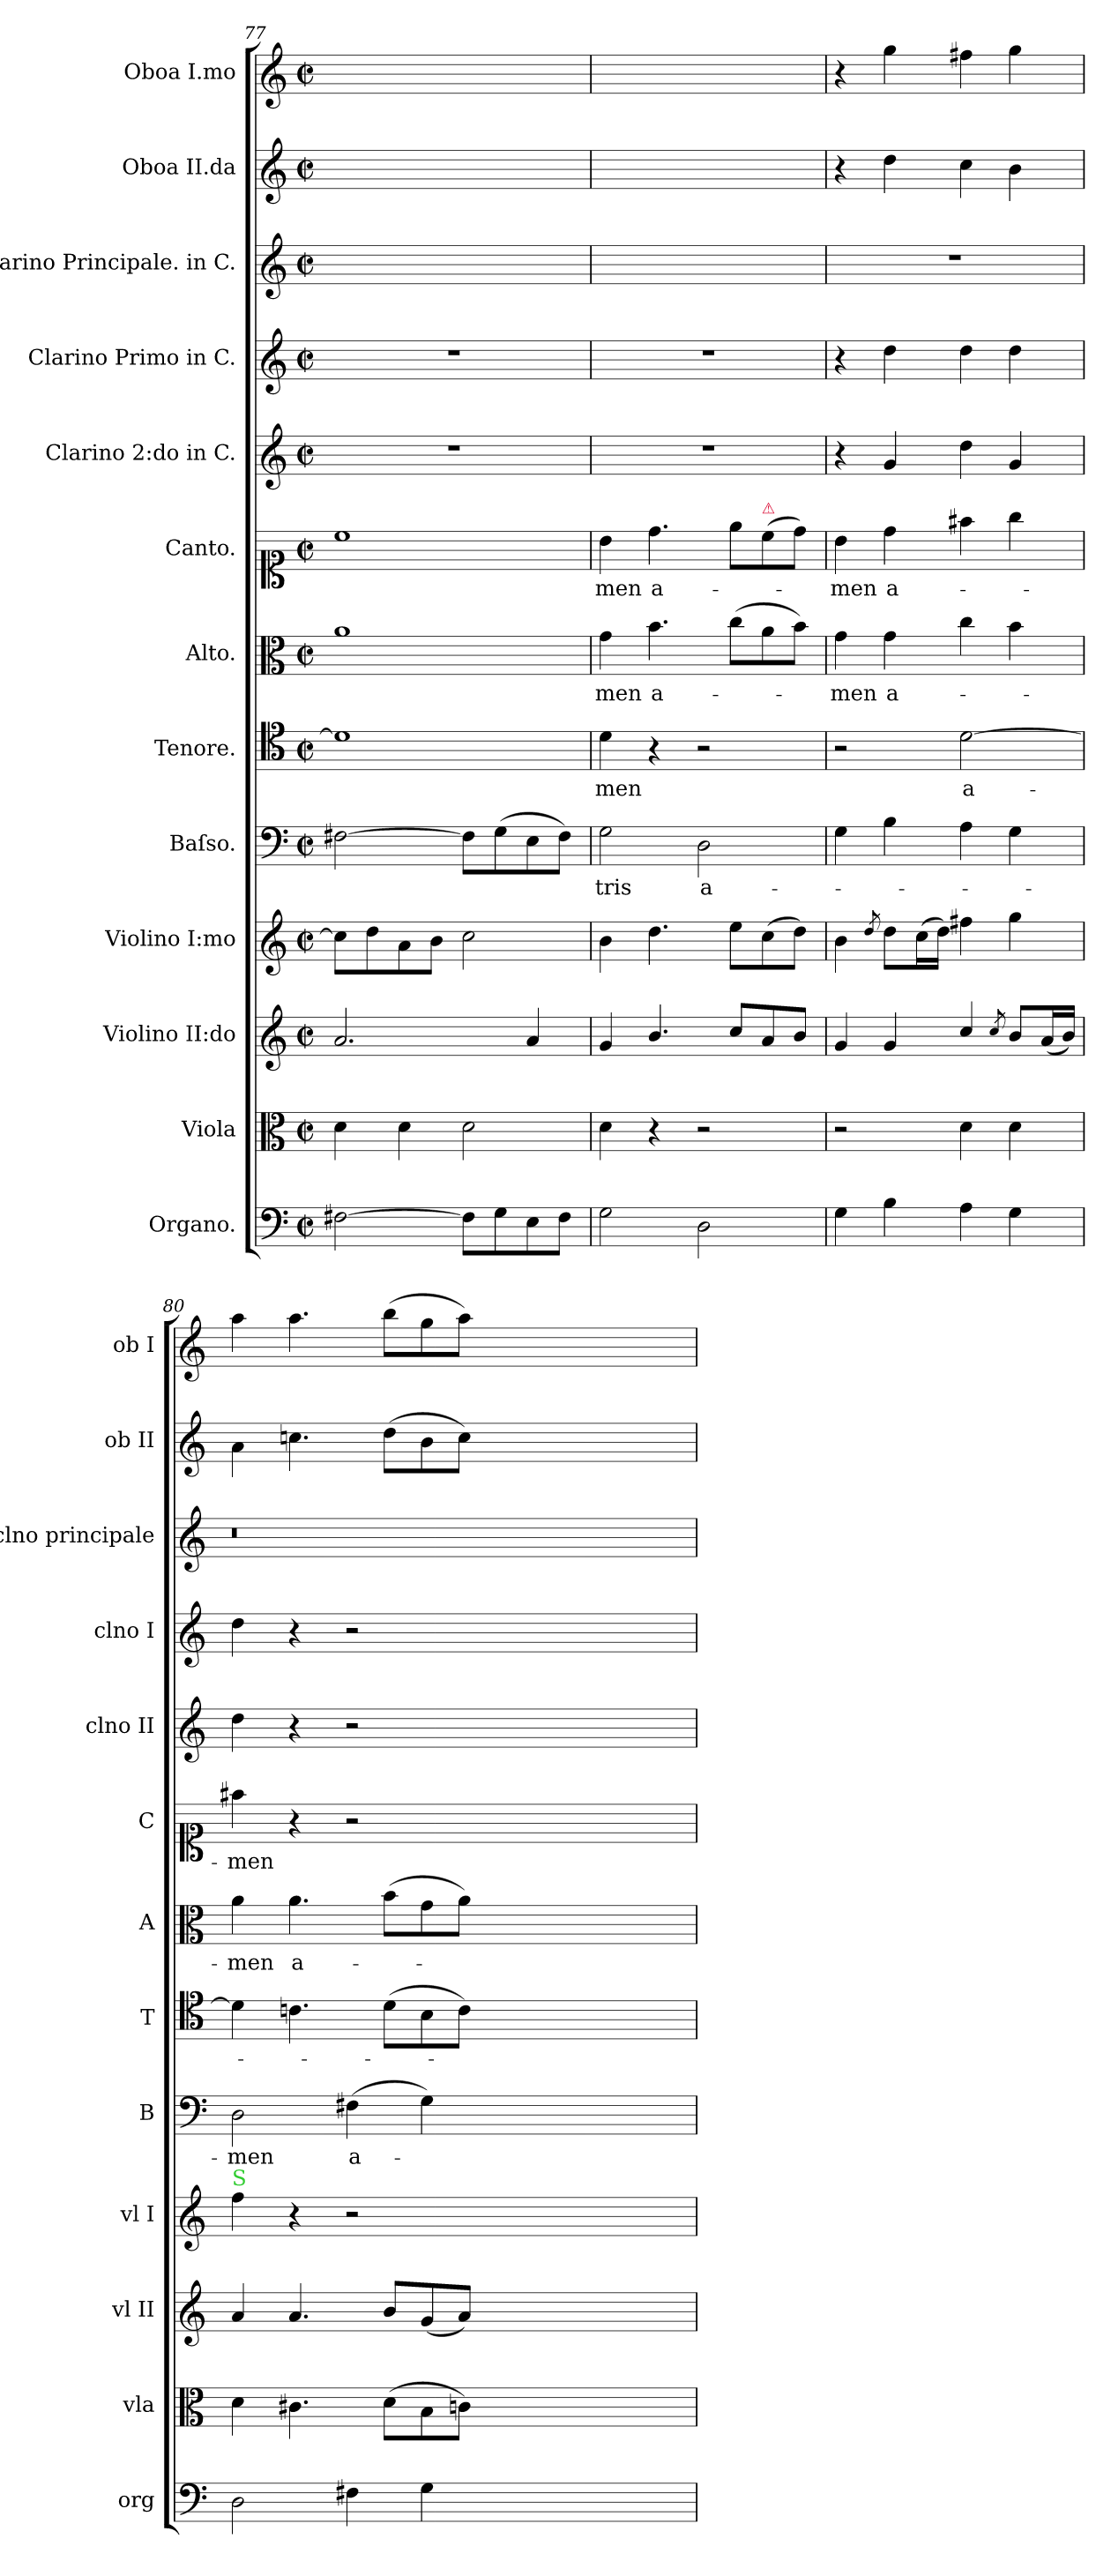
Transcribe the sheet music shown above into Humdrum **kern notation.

**kern	**kern	**kern	**kern	**kern	**text	**kern	**text	**kern	**text	**kern	**text	**kern	**kern	**kern	**kern	**kern
*part13	*part12	*part11	*part10	*part9	*part9	*part8	*part8	*part7	*part7	*part6	*part6	*part5	*part4	*part3	*part2	*part1
*staff13	*staff12	*staff11	*staff10	*staff9	*staff9	*staff8	*staff8	*staff7	*staff7	*staff6	*staff6	*staff5	*staff4	*staff3	*staff2	*staff1
*I"Organo.	*I"Viola	*I"Violino II:do	*I"Violino I:mo	*I"Baſso.	*	*I"Tenore.	*	*I"Alto.	*	*I"Canto.	*	*I"Clarino 2:do in C.	*I"Clarino Primo in C.	*I"Clarino Principale. in C.	*I"Oboa II.da	*I"Oboa I.mo
*I'org	*I'vla	*I'vl II	*I'vl I	*I'B	*	*I'T	*	*I'A	*	*I'C	*	*I'clno II	*I'clno I	*I'clno principale	*I'ob II	*I'ob I
*clefF4	*clefC3	*clefG2	*clefG2	*clefF4	*	*clefC4	*	*clefC3	*	*clefC1	*	*clefG2	*clefG2	*clefG2	*clefG2	*clefG2
*k[]	*k[]	*k[]	*k[]	*k[]	*	*k[]	*	*k[]	*	*k[]	*	*k[]	*k[]	*k[]	*k[]	*k[]
*M2/2	*M2/2	*M2/2	*M2/2	*M2/2	*	*M2/2	*	*M2/2	*	*M2/2	*	*M2/2	*M2/2	*M2/2	*M2/2	*M2/2
*met(c|)	*met(c|)	*met(c|)	*met(c|)	*met(c|)	*	*met(c|)	*	*met(c|)	*	*met(c|)	*	*met(c|)	*met(c|)	*met(c|)	*met(c|)	*met(c|)
=77	=77	=77	=77	=77	=77	=77	=77	=77	=77	=77	=77	=77	=77	=77	=77	=77
[2F#X\	4d\	2.a/	8cc\L]	[2F#X\	.	1d]	.	1a	.	1cc	.	1r	1r	1ryy	1ryy	1ryy
.	.	.	8dd\	.	.	.	.	.	.	.	.	.	.	.	.	.
.	4d\	.	8a\	.	.	.	.	.	.	.	.	.	.	.	.	.
.	.	.	8b\J	.	.	.	.	.	.	.	.	.	.	.	.	.
8F#\L]	2d\	.	2cc\	8F#\L]	.	.	.	.	.	.	.	.	.	.	.	.
8G\	.	.	.	(8G\	.	.	.	.	.	.	.	.	.	.	.	.
8E\	.	4a/	.	8E\	.	.	.	.	.	.	.	.	.	.	.	.
8F#\J	.	.	.	8F#\J)	.	.	.	.	.	.	.	.	.	.	.	.
=78	=78	=78	=78	=78	=78	=78	=78	=78	=78	=78	=78	=78	=78	=78	=78	=78
2G\	4d\	4g/	4b\	2G\	-tris	4d\	-men	4g\	-men	4b\	-men	1r	1r	1ryy	1ryy	1ryy
.	4r	4.b/	4.dd\	.	.	4r	.	4.b\	a-	4.dd\	a-	.	.	.	.	.
2D\	2r	.	.	2D\	a-	2r	.	.	.	.	.	.	.	.	.	.
.	.	8cc/L	8ee\L	.	.	.	.	(8cc\L	.	8ee\L	.	.	.	.	.	.
!	!	!	!	!	!	!	!	!	!	!LO:TX:a:color=crimson:t=⚠	!	!	!	!	!	!
.	.	8a/	(8cc\	.	.	.	.	8a\	.	(8cc\	.	.	.	.	.	.
.	.	8b/J	8dd\J)	.	.	.	.	8b\J)	.	8dd\J)	.	.	.	.	.	.
=79	=79	=79	=79	=79	=79	=79	=79	=79	=79	=79	=79	=79	=79	=79	=79	=79
4G\	2r	4g/	4b\	4G\	.	2r	.	4g\	-men	4b\	-men	4r	4r	1r	4r	4r
.	.	.	8qdd/	.	.	.	.	.	.	.	.	.	.	.	.	.
4B\	.	4g/	8dd\L	4B\	.	.	.	4g\	a-	4dd\	a-	4g/	4dd\	.	4dd\	4gg\
.	.	.	(16cc\L	.	.	.	.	.	.	.	.	.	.	.	.	.
.	.	.	16dd\JJ)	.	.	.	.	.	.	.	.	.	.	.	.	.
4A\	4d\	4cc/	4ff#X\	4A\	.	[2d\	a-	4cc\	.	4ff#X\	.	4dd\	4dd\	.	4cc\	4ff#X\
.	.	8qcc/	.	.	.	.	.	.	.	.	.	.	.	.	.	.
4G\	4d\	8b/L	4gg\	4G\	.	.	.	4b\	.	4gg\	.	4g/	4dd\	.	4b\	4gg\
.	.	(16a/L	.	.	.	.	.	.	.	.	.	.	.	.	.	.
.	.	16b/JJ)	.	.	.	.	.	.	.	.	.	.	.	.	.	.
=80	=80	=80	=80	=80	=80	=80	=80	=80	=80	=80	=80	=80	=80	=80	=80	=80
!	!	!	!LO:TX:a:color=limegreen:t=S	!	!	!	!	!	!	!	!	!	!	!	!	!
2D\	4d\	4a/	4ff\	2D\	-men	4d\]	.	4a\	-men	4ff#X\	-men	4dd\	4dd\	0.r	4a\	4aa\
.	4.c#X\	4.a/	4r	.	.	4.cn\	.	4.a\	a-	4r	.	4r	4r	.	4.ccn\	4.aa\
4F#X\	.	.	2r	(4F#X\	a-	.	.	.	.	2r	.	2r	2r	.	.	.
.	(8d\L	8b/L	.	.	.	(8d\L	.	(8b\L	.	.	.	.	.	.	(8dd\L	(8bb\L
4G\	8B\	(8g/	.	4G\)	.	8B\	.	8g\	.	.	.	.	.	.	8b\	8gg\
.	8cn\J)	8a/J)	.	.	.	8c\J)	.	8a\J)	.	.	.	.	.	.	8cc\J)	8aa\J)
0ryy	0ryy	0ryy	0ryy	0ryy	.	0ryy	.	0ryy	.	0ryy	.	0ryy	0ryy	.	0ryy	0ryy
=	=	=	=	=	=	=	=	=	=	=	=	=	=	=	=	=
*-	*-	*-	*-	*-	*-	*-	*-	*-	*-	*-	*-	*-	*-	*-	*-	*-
